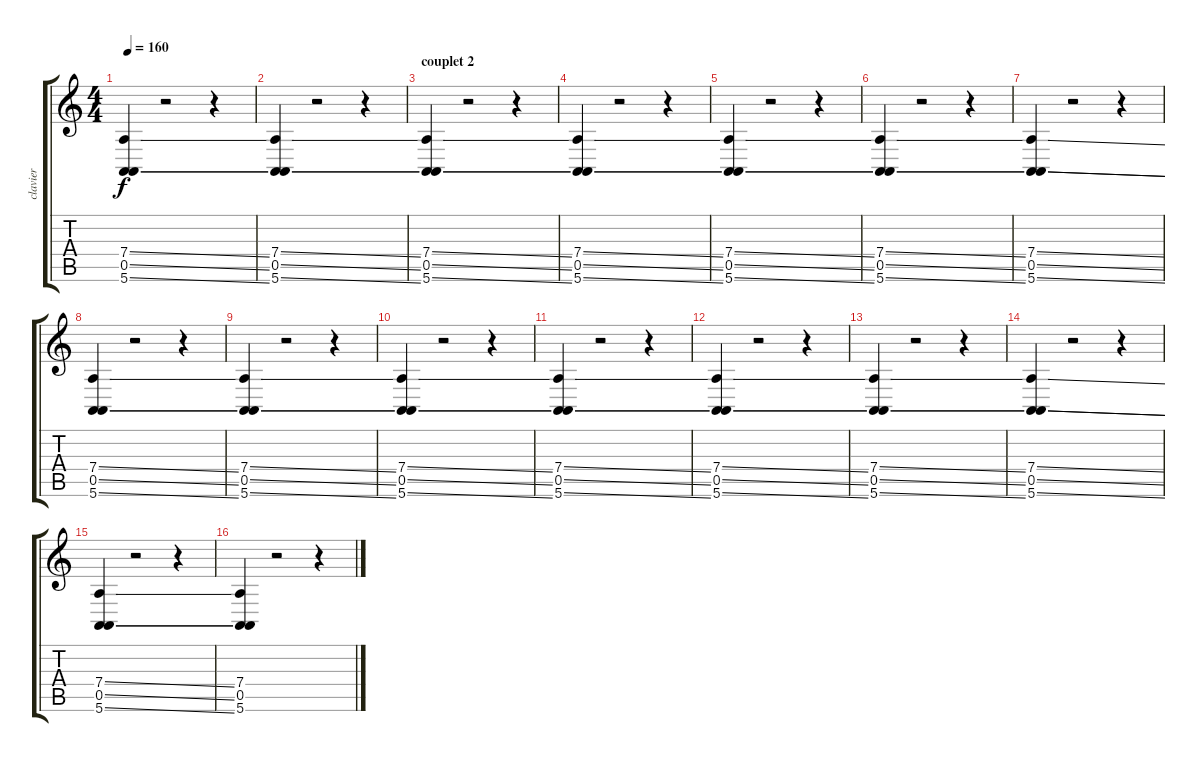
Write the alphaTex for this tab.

\track ("clavier" "clavier") {instrument lead1square}
\staff {score tabs}
\tuning (E4 B3 G3 D3 A2 E2) {hide}
\ts (4 4)
\tempo 160
\clef g2
\ks c
(7.4{ss} 0.5{ss} 5.6{ss}).4{dy f} r.2 r.4 |
(7.4{ss} 0.5{ss} 5.6{ss}).4 r.2 r.4 |
\section ("" "couplet 2")
(7.4{ss} 0.5{ss} 5.6{ss}).4 r.2 r.4 |
(7.4{ss} 0.5{ss} 5.6{ss}).4 r.2 r.4 |
(7.4{ss} 0.5{ss} 5.6{ss}).4 r.2 r.4 |
(7.4{ss} 0.5{ss} 5.6{ss}).4 r.2 r.4 |
(7.4{ss} 0.5{ss} 5.6{ss}).4 r.2 r.4 |
(7.4{ss} 0.5{ss} 5.6{ss}).4 r.2 r.4 |
(7.4{ss} 0.5{ss} 5.6{ss}).4 r.2 r.4 |
(7.4{ss} 0.5{ss} 5.6{ss}).4 r.2 r.4 |
(7.4{ss} 0.5{ss} 5.6{ss}).4 r.2 r.4 |
(7.4{ss} 0.5{ss} 5.6{ss}).4 r.2 r.4 |
(7.4{ss} 0.5{ss} 5.6{ss}).4 r.2 r.4 |
(7.4{ss} 0.5{ss} 5.6{ss}).4 r.2 r.4 |
(7.4{ss} 0.5{ss} 5.6{ss}).4 r.2 r.4 |
(7.4{ss} 0.5{ss} 5.6{ss}).4 r.2 r.4
